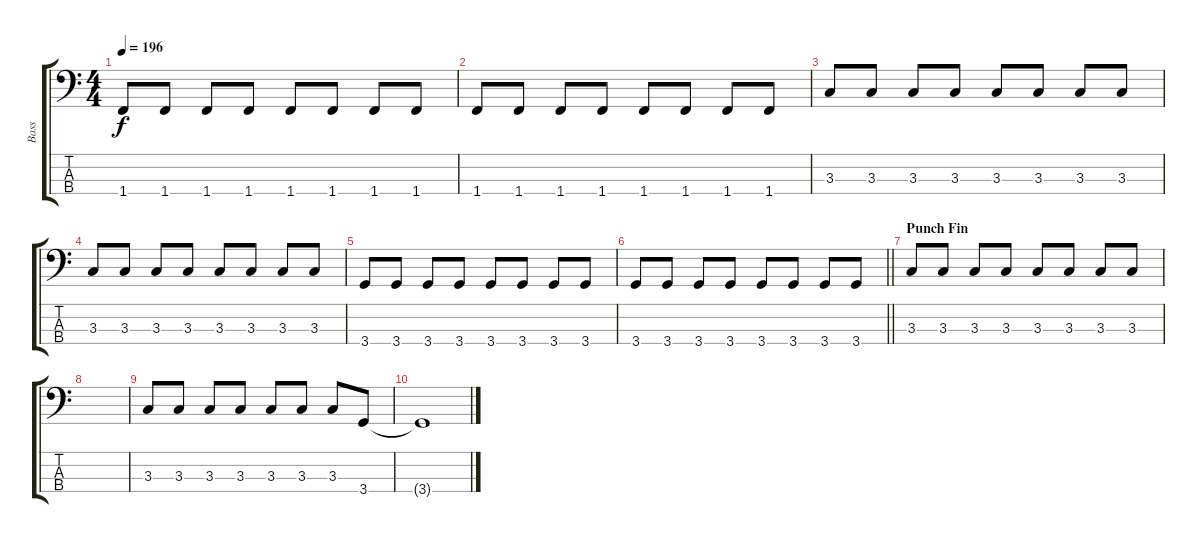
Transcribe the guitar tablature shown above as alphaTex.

\track ("Bass" "Bass") {instrument electricbassfinger}
\staff {score tabs}
\tuning (G2 D2 A1 E1) {hide}
\ts (4 4)
\tempo 196
\clef f4
\ks c
1.4.8{dy f} 1.4.8 1.4.8 1.4.8 1.4.8 1.4.8 1.4.8 1.4.8 |
1.4.8 1.4.8 1.4.8 1.4.8 1.4.8 1.4.8 1.4.8 1.4.8 |
3.3.8 3.3.8 3.3.8 3.3.8 3.3.8 3.3.8 3.3.8 3.3.8 |
3.3.8 3.3.8 3.3.8 3.3.8 3.3.8 3.3.8 3.3.8 3.3.8 |
3.4.8 3.4.8 3.4.8 3.4.8 3.4.8 3.4.8 3.4.8 3.4.8 |
\barLineRight lightlight
3.4.8 3.4.8 3.4.8 3.4.8 3.4.8 3.4.8 3.4.8 3.4.8 |
\section ("" "Punch Fin")
3.3.8 3.3.8 3.3.8 3.3.8 3.3.8 3.3.8 3.3.8 3.3.8 |
|
3.3.8 3.3.8 3.3.8 3.3.8 3.3.8 3.3.8 3.3.8 3.4.8 |
3.4{t}.1
